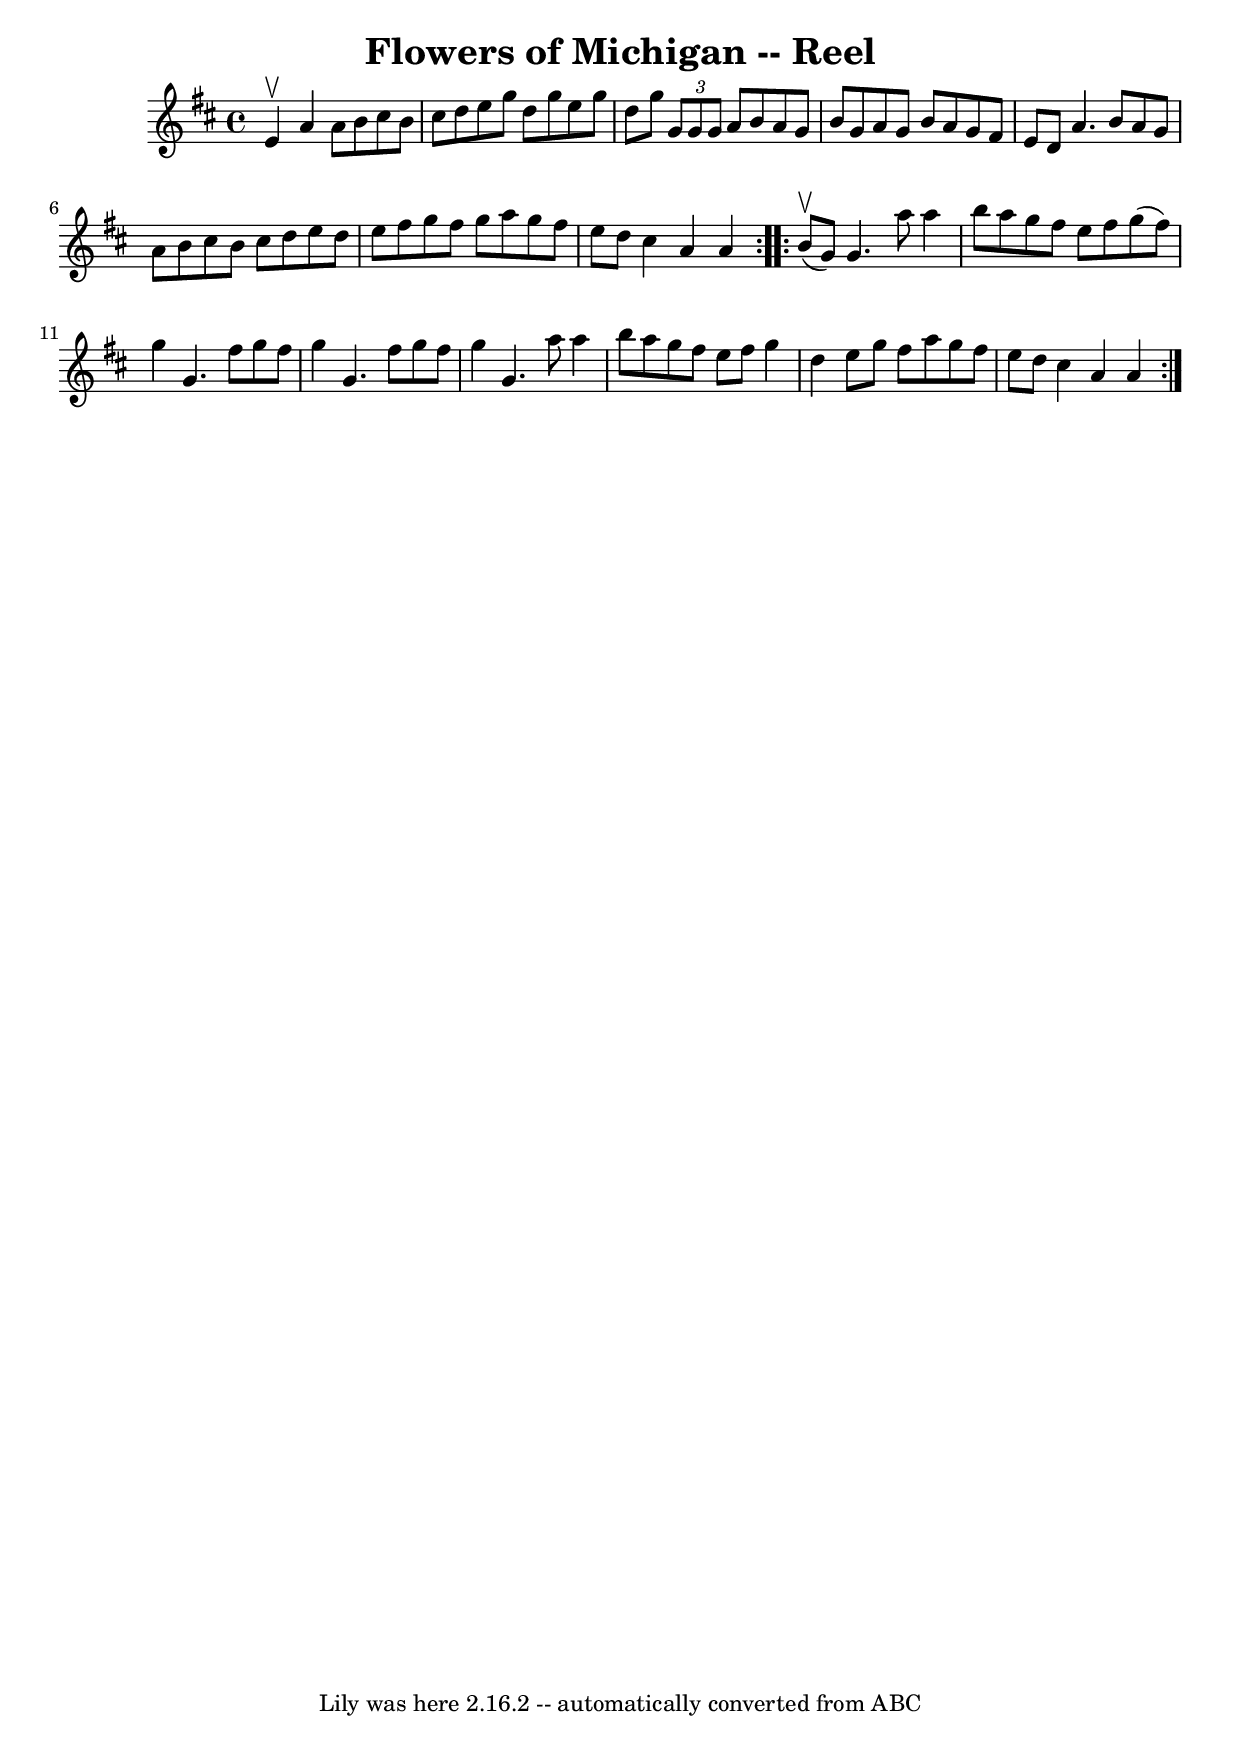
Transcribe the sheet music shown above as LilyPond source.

\version "2.16.2"
\include "Mammoth.ily"
\header {
  %% book = "Ryan's Mammoth Collection"
  crossRefNumber = "1"
  footnotes = "\\\\390"
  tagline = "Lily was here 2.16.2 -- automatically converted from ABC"
  title = "Flowers of Michigan -- Reel"

}
voicedefault =  {



  \repeat volta 2 {

    \time 4/4 
    \key a \mixolydian
 e'4^\upbow |
    a'4 a'8 b'8    
    cis''8 b'8 cis''8 d''8    |
    e''8 g''8 d''8 g''8    
    e''8 g''8 d''8 g''8    |
    \times 2/3 { g'8 g'8 g'8  
	       }  
    a'8 b'8 a'8 g'8 b'8 g'8    |
    a'8 g'8 b'8 a'8  
    g'8 fis'8 e'8 d'8    |
    a'4. b'8 a'8 g'8 a'8   
    b'8    |
    cis''8 b'8 cis''8 d''8 e''8 d''8 e''8    
    fis''8    |
    g''8 fis''8 g''8 a''8 g''8 fis''8 e''8   
    d''8    |
    cis''4 a'4 a'4  
  }     
  \repeat volta 2 {
    b'8 
    ^\upbow(g'8) |
    g'4. a''8 a''4 b''8 a''8    
    |
    g''8 fis''8 e''8 fis''8 g''8 (fis''8) g''4    
    |
    g'4. fis''8 g''8 fis''8 g''4    |
    g'4.    
    fis''8 g''8 fis''8 g''4    |
    g'4. a''8 a''4 b''8   
    a''8    |
    g''8 fis''8 e''8 fis''8 g''4 d''4    
    |
    e''8 g''8 fis''8 a''8 g''8 fis''8 e''8 d''8    
    |
    cis''4 a'4 a'4  
  }   

}

\score{
  <<

    \context Staff="default"
    {
      \voicedefault 
      
    }

  >>
  \layout {
    
  }
  \midi {
  }

}
